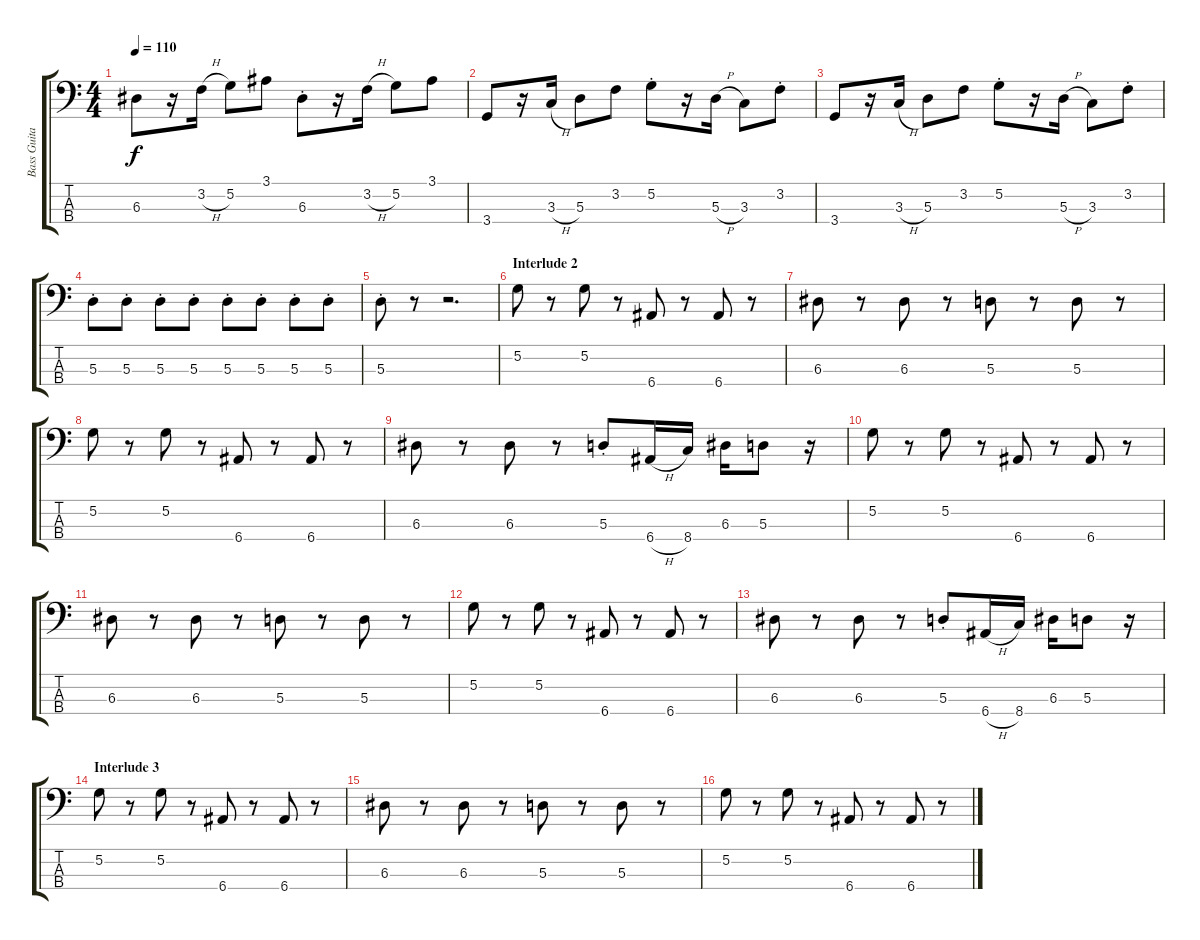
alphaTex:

\track ("Bass Guitar" "Bass Guita") {instrument electricbasspick}
\staff {score tabs}
\tuning (G2 D2 A1 E1) {hide}
\ts (4 4)
\tempo 110
\clef f4
\ks c
6.3.8{dy f} r.16 3.2{h}.16 5.2.8 3.1.8 6.3{st}.8 r.16 3.2{h}.16 5.2.8 3.1.8 |
3.4.8 r.16 3.3{h}.16 5.3.8 3.2.8 5.2{st}.8 r.16 5.3{h}.16 3.3.8 3.2{st}.8 |
3.4.8 r.16 3.3{h}.16 5.3.8 3.2.8 5.2{st}.8 r.16 5.3{h}.16 3.3.8 3.2{st}.8 |
5.3{st}.8 5.3{st}.8 5.3{st}.8 5.3{st}.8 5.3{st}.8 5.3{st}.8 5.3{st}.8 5.3{st}.8 |
5.3{st}.8 r.8 r.2{d} |
\section ("" "Interlude 2")
5.2.8 r.8 5.2.8 r.8 6.4.8 r.8 6.4.8 r.8 |
6.3.8 r.8 6.3.8 r.8 5.3.8 r.8 5.3.8 r.8 |
5.2.8 r.8 5.2.8 r.8 6.4.8 r.8 6.4.8 r.8 |
6.3.8 r.8 6.3.8 r.8 5.3{st}.8 6.4{h}.16 8.4.16 6.3.16 5.3.8 r.16 |
5.2.8 r.8 5.2.8 r.8 6.4.8 r.8 6.4.8 r.8 |
6.3.8 r.8 6.3.8 r.8 5.3.8 r.8 5.3.8 r.8 |
5.2.8 r.8 5.2.8 r.8 6.4.8 r.8 6.4.8 r.8 |
6.3.8 r.8 6.3.8 r.8 5.3{st}.8 6.4{h}.16 8.4.16 6.3.16 5.3.8 r.16 |
\section ("" "Interlude 3")
5.2.8 r.8 5.2.8 r.8 6.4.8 r.8 6.4.8 r.8 |
6.3.8 r.8 6.3.8 r.8 5.3.8 r.8 5.3.8 r.8 |
5.2.8 r.8 5.2.8 r.8 6.4.8 r.8 6.4.8 r.8
